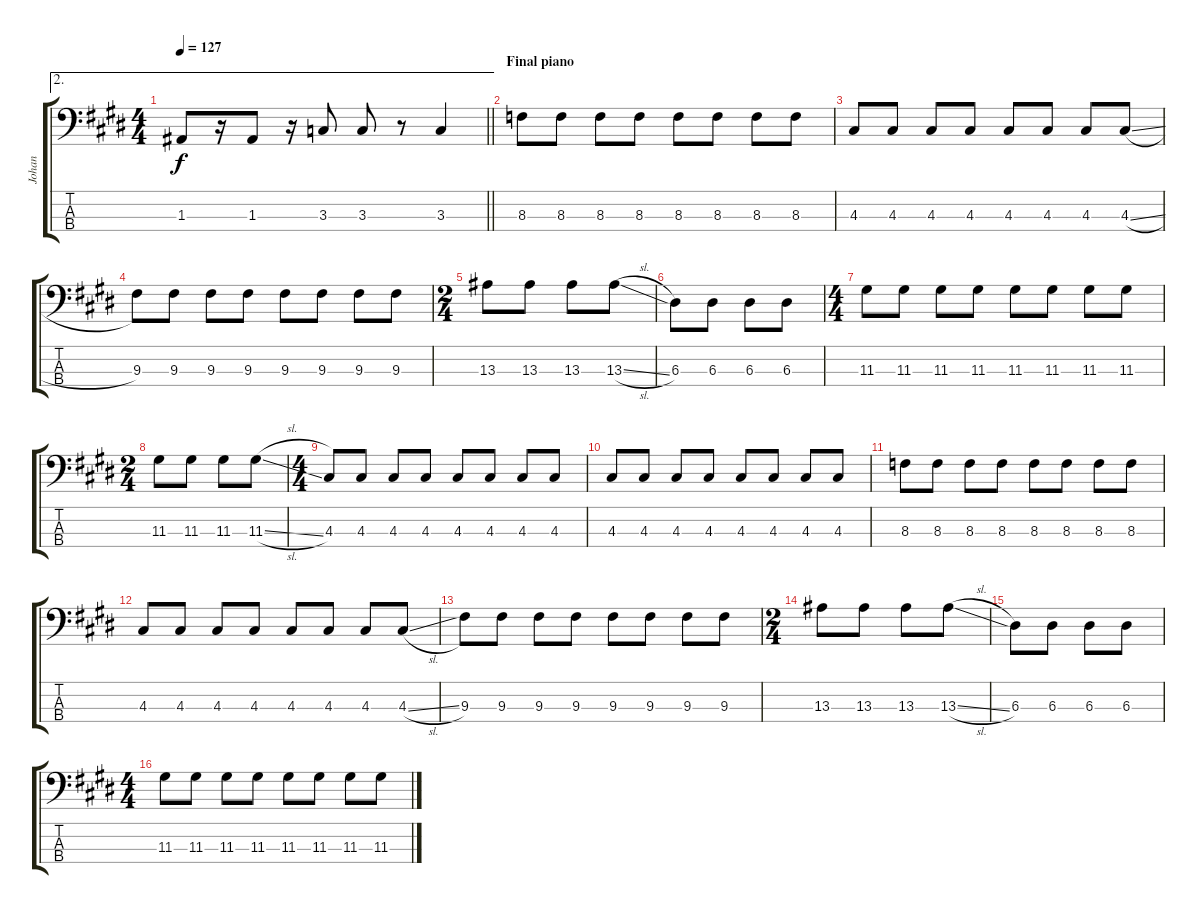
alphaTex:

\track ("Johan" "Johan") {instrument electricbasspick}
\staff {score tabs}
\tuning (G2 D2 A1 E1) {hide}
\ae 2
\ts (4 4)
\tempo 127
\clef f4
\barLineRight lightlight
\ks e
1.3.8{dy f} r.16 1.3.8 r.16 3.3.8 3.3.8 r.8 3.3.4 |
\section ("" "Final piano")
8.3.8 8.3.8 8.3.8 8.3.8 8.3.8 8.3.8 8.3.8 8.3.8 |
4.3.8 4.3.8 4.3.8 4.3.8 4.3.8 4.3.8 4.3.8 4.3{sl}.8 |
9.3.8 9.3.8 9.3.8 9.3.8 9.3.8 9.3.8 9.3.8 9.3.8 |
\ts (2 4)
13.3.8 13.3.8 13.3.8 13.3{sl}.8 |
6.3.8 6.3.8 6.3.8 6.3.8 |
\ts (4 4)
11.3.8 11.3.8 11.3.8 11.3.8 11.3.8 11.3.8 11.3.8 11.3.8 |
\ts (2 4)
11.3.8 11.3.8 11.3.8 11.3{sl}.8 |
\ts (4 4)
4.3.8 4.3.8 4.3.8 4.3.8 4.3.8 4.3.8 4.3.8 4.3.8 |
4.3.8 4.3.8 4.3.8 4.3.8 4.3.8 4.3.8 4.3.8 4.3.8 |
8.3.8 8.3.8 8.3.8 8.3.8 8.3.8 8.3.8 8.3.8 8.3.8 |
4.3.8 4.3.8 4.3.8 4.3.8 4.3.8 4.3.8 4.3.8 4.3{sl}.8 |
9.3.8 9.3.8 9.3.8 9.3.8 9.3.8 9.3.8 9.3.8 9.3.8 |
\ts (2 4)
13.3.8 13.3.8 13.3.8 13.3{sl}.8 |
6.3.8 6.3.8 6.3.8 6.3.8 |
\ts (4 4)
11.3.8 11.3.8 11.3.8 11.3.8 11.3.8 11.3.8 11.3.8 11.3.8
